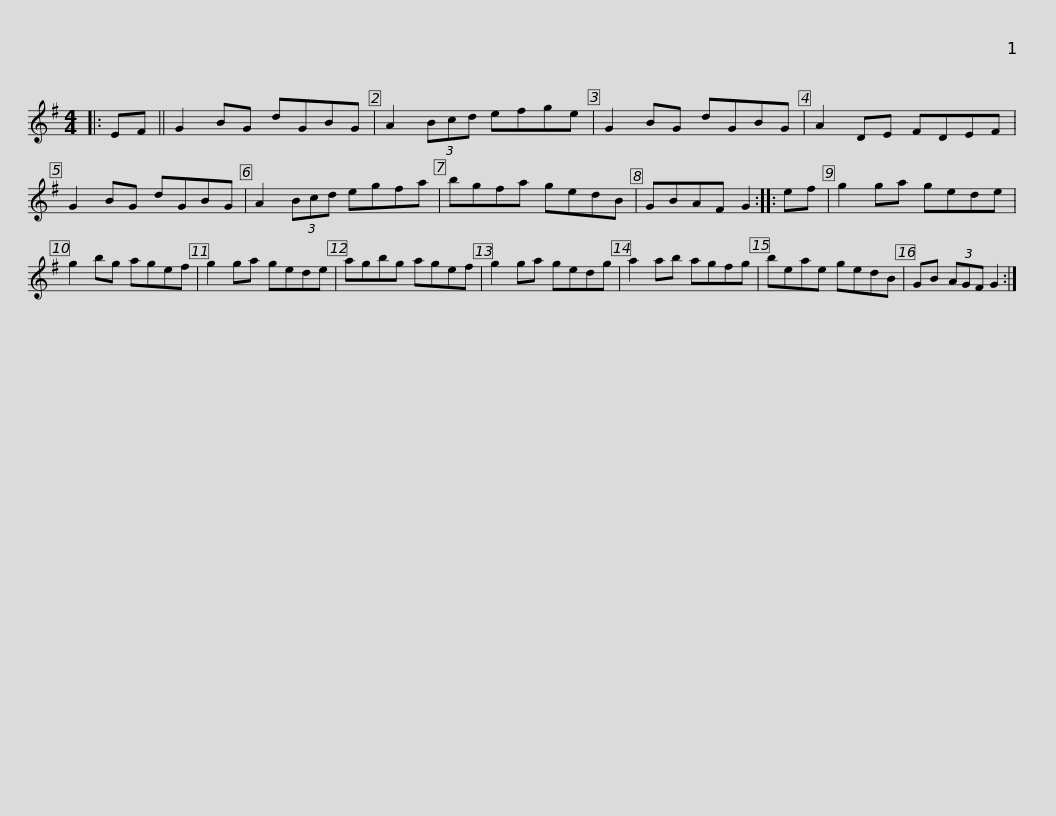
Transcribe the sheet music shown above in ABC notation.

X:1
L:1/8
M:4/4
I:linebreak $
K:G
V:1 treble
V:1
|: EF || G2 BG dGBG | A2 (3Bcd efge | G2 BG dGBG | A2 DE FDEF | %5
 G2 BG dGBG |$ A2 (3Bcd egfa | bgfa gedB | GBAF G2 :: ef | %10
 g2 ga gede | g2 bg agef |$ g2 ga gede | agbg agef | g2 ga gedg | %15
 a2 ab agfg | beae gedB |$ GB (3AGF G2 :| %18
